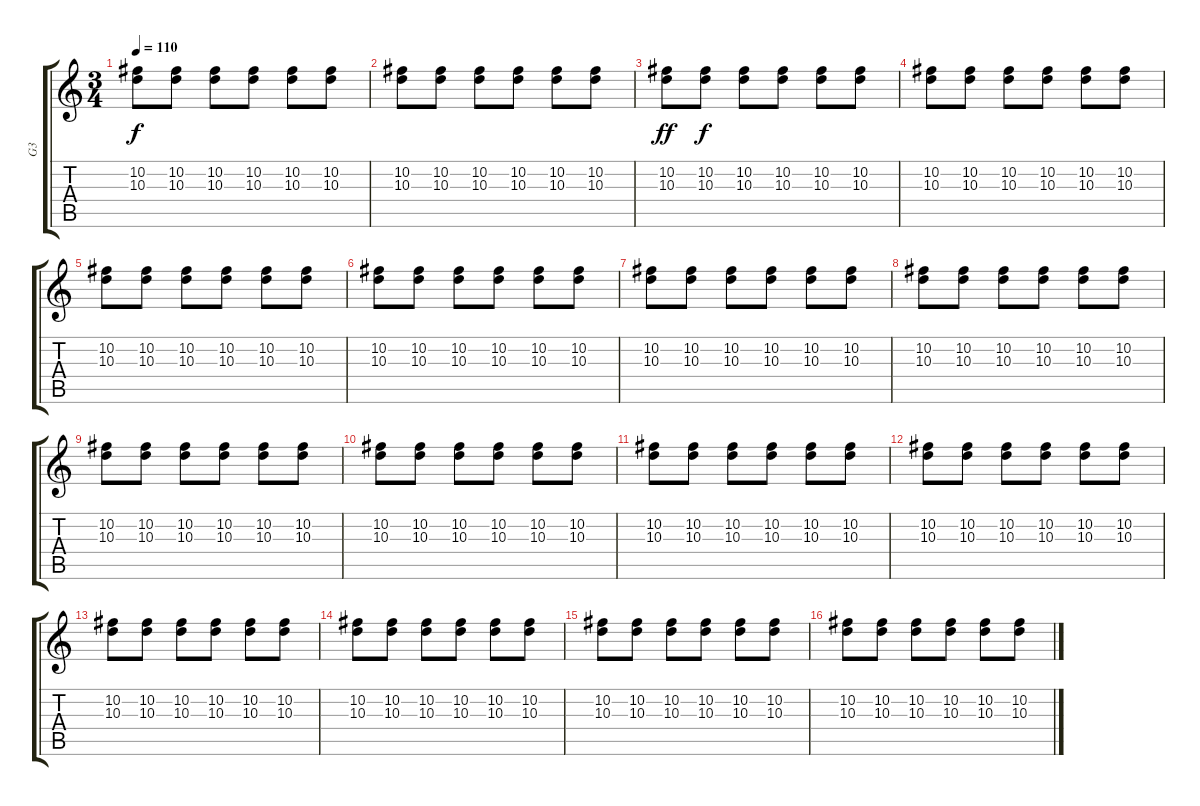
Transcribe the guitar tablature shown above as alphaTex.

\track ("G3" "G3") {instrument electricguitarclean}
\staff {score tabs}
\tuning (Db4 Ab3 E3 B2 Gb2 B1) {hide}
\ts (3 4)
\tempo 110
\clef g2
\ks c
(10.2 10.3).8{dy f} (10.2 10.3).8 (10.2 10.3).8 (10.2 10.3).8 (10.2 10.3).8 (10.2 10.3).8 |
(10.2 10.3).8 (10.2 10.3).8 (10.2 10.3).8 (10.2 10.3).8 (10.2 10.3).8 (10.2 10.3).8 |
(10.2 10.3).8{dy ff} (10.2 10.3).8{dy f} (10.2 10.3).8 (10.2 10.3).8 (10.2 10.3).8 (10.2 10.3).8 |
(10.2 10.3).8 (10.2 10.3).8 (10.2 10.3).8 (10.2 10.3).8 (10.2 10.3).8 (10.2 10.3).8 |
(10.2 10.3).8 (10.2 10.3).8 (10.2 10.3).8 (10.2 10.3).8 (10.2 10.3).8 (10.2 10.3).8 |
(10.2 10.3).8 (10.2 10.3).8 (10.2 10.3).8 (10.2 10.3).8 (10.2 10.3).8 (10.2 10.3).8 |
(10.2 10.3).8 (10.2 10.3).8 (10.2 10.3).8 (10.2 10.3).8 (10.2 10.3).8 (10.2 10.3).8 |
(10.2 10.3).8 (10.2 10.3).8 (10.2 10.3).8 (10.2 10.3).8 (10.2 10.3).8 (10.2 10.3).8 |
(10.2 10.3).8 (10.2 10.3).8 (10.2 10.3).8 (10.2 10.3).8 (10.2 10.3).8 (10.2 10.3).8 |
(10.2 10.3).8 (10.2 10.3).8 (10.2 10.3).8 (10.2 10.3).8 (10.2 10.3).8 (10.2 10.3).8 |
(10.2 10.3).8 (10.2 10.3).8 (10.2 10.3).8 (10.2 10.3).8 (10.2 10.3).8 (10.2 10.3).8 |
(10.2 10.3).8 (10.2 10.3).8 (10.2 10.3).8 (10.2 10.3).8 (10.2 10.3).8 (10.2 10.3).8 |
(10.2 10.3).8 (10.2 10.3).8 (10.2 10.3).8 (10.2 10.3).8 (10.2 10.3).8 (10.2 10.3).8 |
(10.2 10.3).8 (10.2 10.3).8 (10.2 10.3).8 (10.2 10.3).8 (10.2 10.3).8 (10.2 10.3).8 |
(10.2 10.3).8 (10.2 10.3).8 (10.2 10.3).8 (10.2 10.3).8 (10.2 10.3).8 (10.2 10.3).8 |
(10.2 10.3).8 (10.2 10.3).8 (10.2 10.3).8 (10.2 10.3).8 (10.2 10.3).8 (10.2 10.3).8
